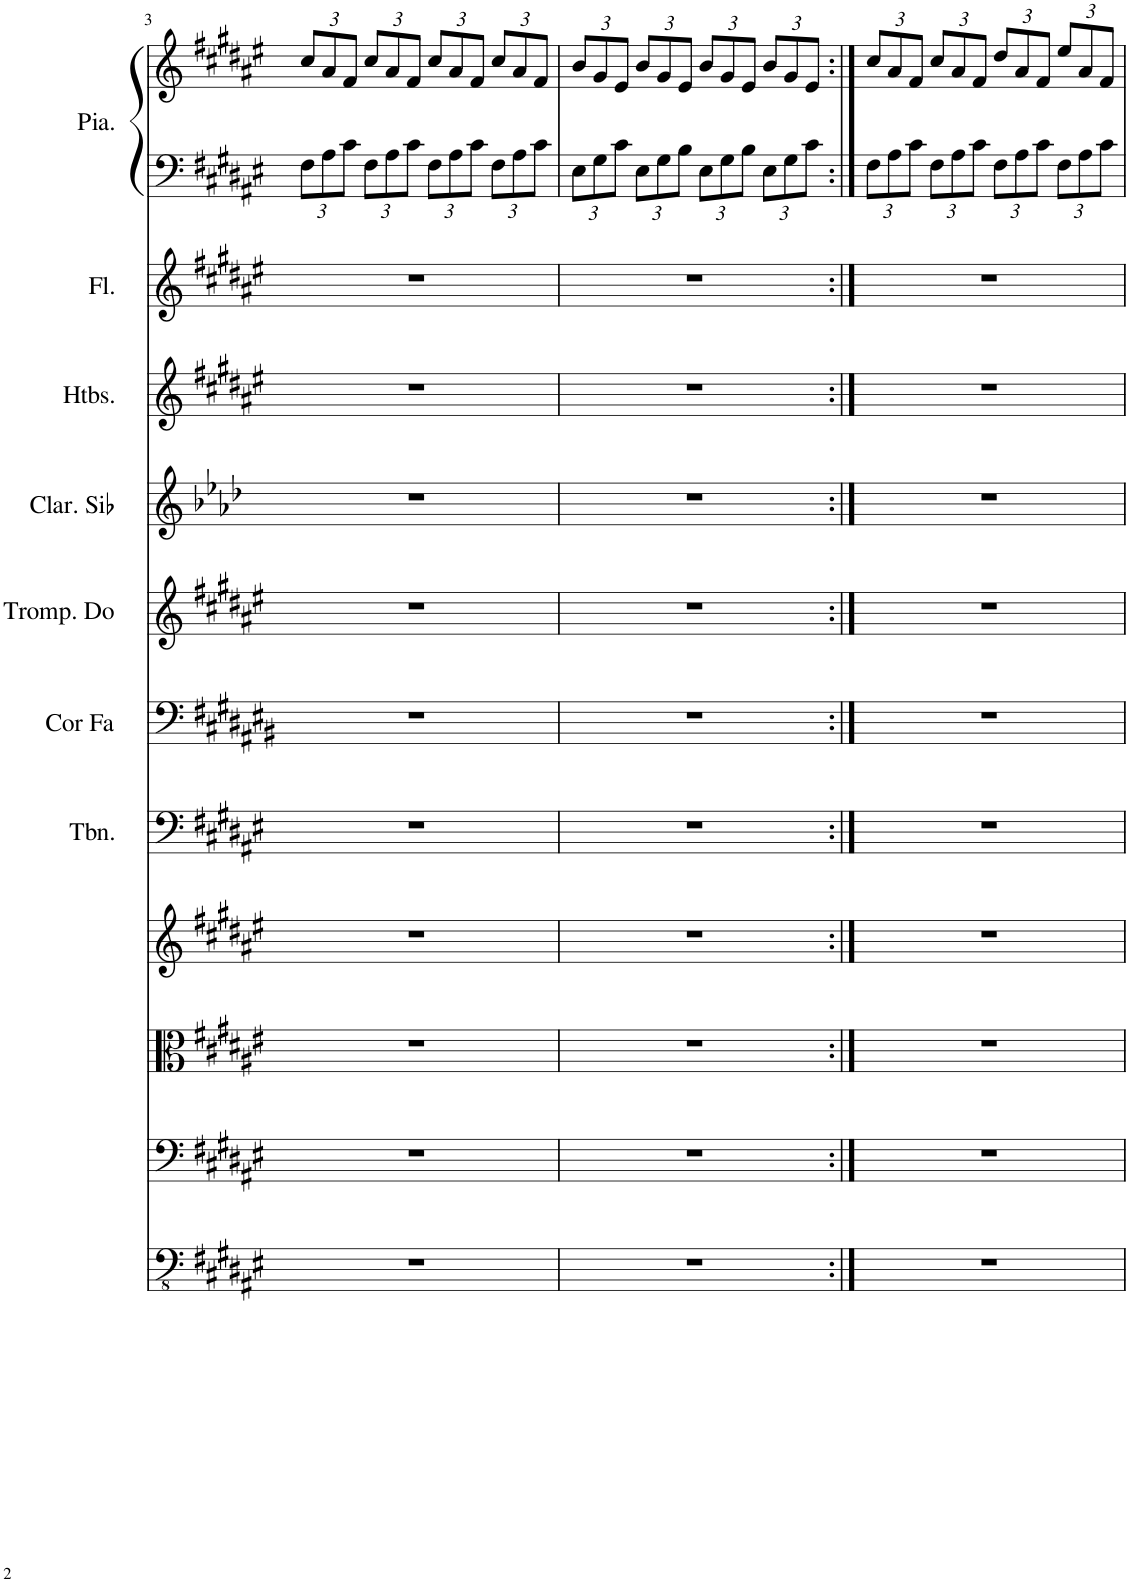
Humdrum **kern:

**kern	**kern	**kern	**kern	**kern	**kern	**kern	**kern	**kern	**kern	**kern	**kern
*part11	*part10	*part9	*part8	*part7	*part6	*part5	*part4	*part3	*part2	*part1	*part1
*staff12	*staff11	*staff10	*staff9	*staff8	*staff7	*staff6	*staff5	*staff4	*staff3	*staff2	*staff1
*I"Basso	*I"Violoncello	*I"Viola	*I"Violino	*I"Trombone	*I"Cor en Fa	*I"Trompette en Do	*I"Clarinette en Sib	*I"Hautbois	*I"Flûte	*I"Piano	*
*	*I'Vc	*I'Vla	*I'Vln	*I'Tbn.	*I'Cor Fa	*I'Tromp. Do	*I'Clar. Sib	*I'Htbs.	*I'Fl.	*I'Pia.	*
!!LO:PB:g=z
*clefFv4	*clefF4	*clefC3	*clefG2	*clefF4	*clefF4	*clefG2	*clefG2	*clefG2	*clefG2	*clefF4	*clefG2
*Trd7c12	*	*	*	*	*Trd4c7	*Trd1c2	*Trd1c2	*	*	*	*
*k[f#c#g#d#a#e#]	*k[f#c#g#d#a#e#]	*k[f#c#g#d#a#e#]	*k[f#c#g#d#a#e#]	*k[f#c#g#d#a#e#]	*k[f#c#g#d#a#e#b#]	*k[f#c#g#d#a#e#]	*k[b-e-a-d-]	*k[f#c#g#d#a#e#]	*k[f#c#g#d#a#e#]	*k[f#c#g#d#a#e#]	*k[f#c#g#d#a#e#]
*M4/4	*M4/4	*M4/4	*M4/4	*M4/4	*M4/4	*M4/4	*M4/4	*M4/4	*M4/4	*M4/4	*M4/4
*	*	*	*	*	*	*	*	*	*	*Xbrackettup	*Xbrackettup
=3	=3	=3	=3	=3	=3	=3	=3	=3	=3	=3	=3
1r	1r	1r	1r	1r	1r	1r	1r	1r	1r	12F#\L	12cc#/L
.	.	.	.	.	.	.	.	.	.	12A#\	12a#/
.	.	.	.	.	.	.	.	.	.	12c#\J	12f#/J
.	.	.	.	.	.	.	.	.	.	12F#\L	12cc#/L
.	.	.	.	.	.	.	.	.	.	12A#\	12a#/
.	.	.	.	.	.	.	.	.	.	12c#\J	12f#/J
.	.	.	.	.	.	.	.	.	.	12F#\L	12cc#/L
.	.	.	.	.	.	.	.	.	.	12A#\	12a#/
.	.	.	.	.	.	.	.	.	.	12c#\J	12f#/J
.	.	.	.	.	.	.	.	.	.	12F#\L	12cc#/L
.	.	.	.	.	.	.	.	.	.	12A#\	12a#/
.	.	.	.	.	.	.	.	.	.	12c#\J	12f#/J
=4	=4	=4	=4	=4	=4	=4	=4	=4	=4	=4	=4
1r	1r	1r	1r	1r	1r	1r	1r	1r	1r	12E#\L	12b/L
.	.	.	.	.	.	.	.	.	.	12G#\	12g#/
.	.	.	.	.	.	.	.	.	.	12c#\J	12e#/J
.	.	.	.	.	.	.	.	.	.	12E#\L	12b/L
.	.	.	.	.	.	.	.	.	.	12G#\	12g#/
.	.	.	.	.	.	.	.	.	.	12B\J	12e#/J
.	.	.	.	.	.	.	.	.	.	12E#\L	12b/L
.	.	.	.	.	.	.	.	.	.	12G#\	12g#/
.	.	.	.	.	.	.	.	.	.	12B\J	12e#/J
.	.	.	.	.	.	.	.	.	.	12E#\L	12b/L
.	.	.	.	.	.	.	.	.	.	12G#\	12g#/
.	.	.	.	.	.	.	.	.	.	12c#\J	12e#/J
=5:|!	=5:|!	=5:|!	=5:|!	=5:|!	=5:|!	=5:|!	=5:|!	=5:|!	=5:|!	=5:|!	=5:|!
1r	1r	1r	1r	1r	1r	1r	1r	1r	1r	12F#\L	12cc#/L
.	.	.	.	.	.	.	.	.	.	12A#\	12a#/
.	.	.	.	.	.	.	.	.	.	12c#\J	12f#/J
.	.	.	.	.	.	.	.	.	.	12F#\L	12cc#/L
.	.	.	.	.	.	.	.	.	.	12A#\	12a#/
.	.	.	.	.	.	.	.	.	.	12c#\J	12f#/J
.	.	.	.	.	.	.	.	.	.	12F#\L	12dd#/L
.	.	.	.	.	.	.	.	.	.	12A#\	12a#/
.	.	.	.	.	.	.	.	.	.	12c#\J	12f#/J
.	.	.	.	.	.	.	.	.	.	12F#\L	12ee#/L
.	.	.	.	.	.	.	.	.	.	12A#\	12a#/
.	.	.	.	.	.	.	.	.	.	12c#\J	12f#/J
=	=	=	=	=	=	=	=	=	=	=	=
*-	*-	*-	*-	*-	*-	*-	*-	*-	*-	*-	*-
